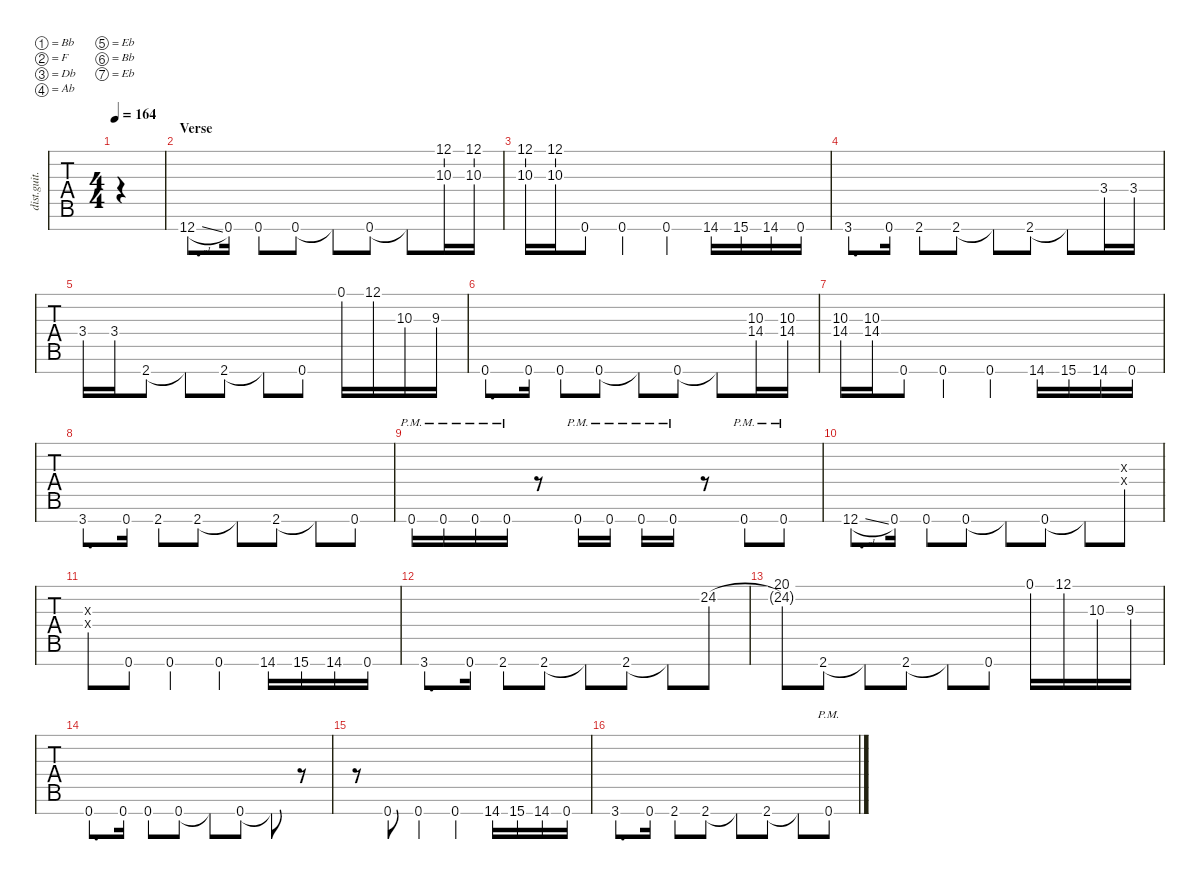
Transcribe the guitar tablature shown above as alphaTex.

\defaultSystemsLayout 4
\hideDynamics
\bracketExtendMode nobrackets
\track ("Rhy R" "dist.guit.") {instrument distortionguitar}
\staff {tabs}
\tuning (Bb3 F3 Db3 Ab2 Eb2 Bb1 Eb1)
\ts (4 4)
\tempo 164
\clef g2
\ks c
|
\section ("" "Verse")
12.7{sl acc #}.8{d} 0.7{acc #}.16 0.7{acc #}.8 0.7{acc #}.8 0.7{t acc #}.8 0.7{acc #}.8 0.7{t acc #}.8 (10.3 12.1{acc #}).16 (10.3 12.1{acc #}).16 |
(10.3 12.1{acc #}).16 (10.3 12.1{acc #}).16 0.7{acc #}.8 0.7{acc #}.4 0.7{acc #}.4 14.7.16 15.7{acc #}.16 14.7.16 0.7{acc #}.16 |
3.7{acc #}.8{d} 0.7{acc #}.16 2.7.8 2.7.8 2.7{t}.8 2.7.8 2.7{t}.8 3.4.16 3.4.16 |
3.4.16 3.4.16 2.7.8 2.7{t}.8 2.7.8 2.7{t}.8 0.7{acc #}.8 0.1{acc #}.16 12.1{acc #}.16 10.3.16 9.3{acc #}.16 |
0.7{acc #}.8{d} 0.7{acc #}.16 0.7{acc #}.8 0.7{acc #}.8 0.7{t acc #}.8 0.7{acc #}.8 0.7{t acc #}.8 (14.4{acc #} 10.3).16 (14.4{acc #} 10.3).16 |
(14.4{acc #} 10.3).16 (14.4{acc #} 10.3).16 0.7{acc #}.8 0.7{acc #}.4 0.7{acc #}.4 14.7.16 15.7{acc #}.16 14.7.16 0.7{acc #}.16 |
3.7{acc #}.8{d} 0.7{acc #}.16 2.7.8 2.7.8 2.7{t}.8 2.7.8 2.7{t}.8 0.7{acc #}.8 |
0.7{pm acc #}.16 0.7{pm acc #}.16 0.7{pm acc #}.16 0.7{pm acc #}.16 r.8 0.7{pm acc #}.16 0.7{pm acc #}.16 0.7{pm acc #}.16 0.7{pm acc #}.16 r.8 0.7{pm acc #}.8 0.7{pm acc #}.8 |
12.7{sl acc #}.8{d} 0.7{acc #}.16 0.7{acc #}.8 0.7{acc #}.8 0.7{t acc #}.8 0.7{acc #}.8 0.7{t acc #}.8 (0.4{x acc #} 0.3{x acc #}).8 |
(0.3{x acc #} 0.4{x acc #}).8 0.7{acc #}.8 0.7{acc #}.4 0.7{acc #}.4 14.7.16 15.7{acc #}.16 14.7.16 0.7{acc #}.16 |
3.7{acc #}.8{d} 0.7{acc #}.16 2.7.8 2.7.8 2.7{t}.8 2.7.8 2.7{t}.8 24.2.8 |
(20.1{acc #} 24.2{t}).8 2.7.8 2.7{t}.8 2.7.8 2.7{t}.8 0.7{acc #}.8 0.1{acc #}.16 12.1{acc #}.16 10.3.16 9.3{acc #}.16 |
0.7{acc #}.8{d} 0.7{acc #}.16 0.7{acc #}.8 0.7{acc #}.8 0.7{t acc #}.8 0.7{acc #}.8 0.7{t acc #}.8 r.8 |
r.8 0.7{acc #}.8 0.7{acc #}.4 0.7{acc #}.4 14.7.16 15.7{acc #}.16 14.7.16 0.7{acc #}.16 |
3.7{acc #}.8{d} 0.7{acc #}.16 2.7.8 2.7.8 2.7{t}.8 2.7.8 2.7{t}.8 0.7{pm acc #}.8
